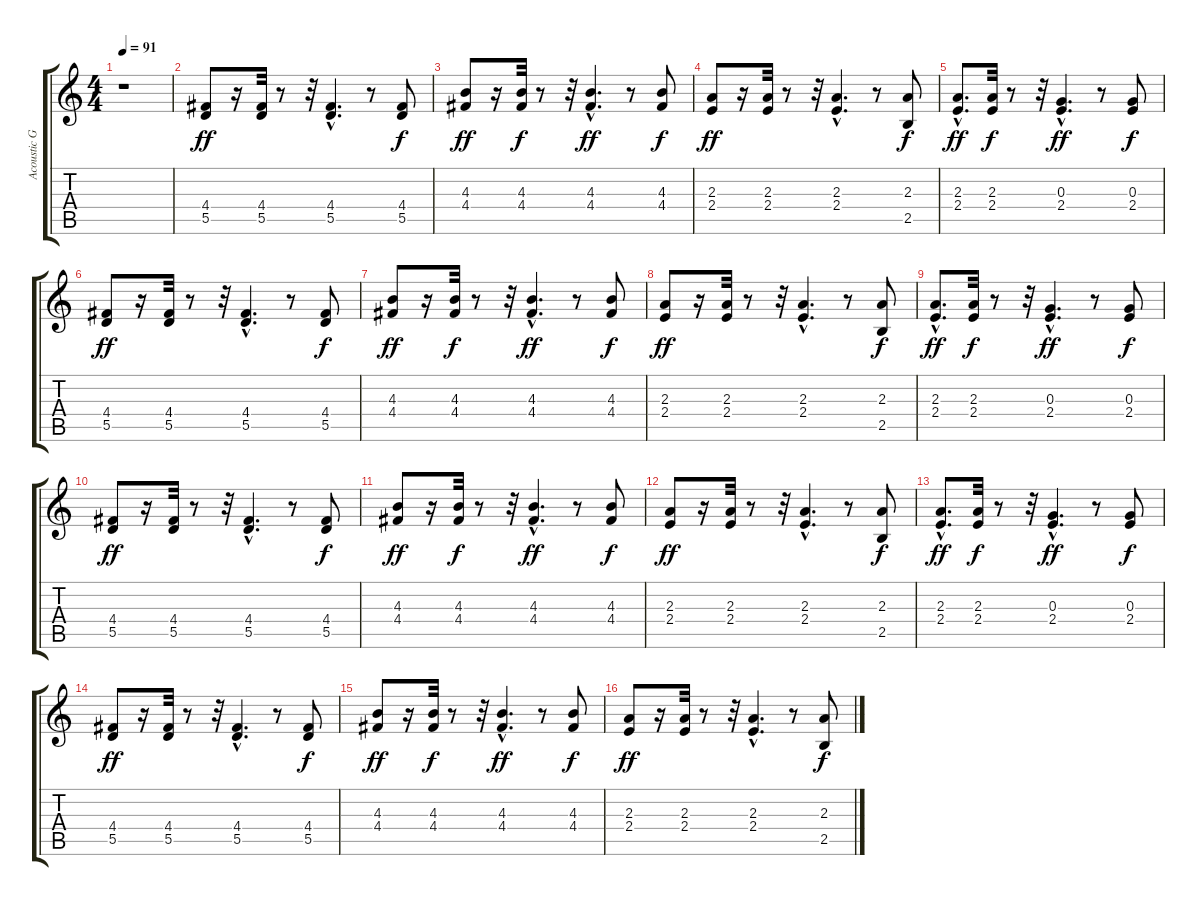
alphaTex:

\track ("Acoustic Guitar I" "Acoustic G") {instrument acousticguitarnylon}
\staff {score tabs}
\tuning (E4 B3 G3 D3 A2 E2) {hide}
\ts (4 4)
\tempo 91
\clef g2
\ks c
r.1{dy ff instrument acousticguitarnylon} |
(4.4 5.5).8 r.16 (4.4 5.5).32 r.8 r.32 (4.4{hac} 5.5{hac}).4{d} r.8 (4.4 5.5).8{dy f} |
(4.3 4.4).8{dy ff} r.16 (4.3 4.4).32{dy f} r.8 r.32 (4.3{hac} 4.4{hac}).4{d dy ff} r.8 (4.3 4.4).8{dy f} |
(2.3 2.4).8{dy ff} r.16 (2.3 2.4).32 r.8 r.32 (2.3{hac} 2.4{hac}).4{d} r.8 (2.3 2.5).8{dy f} |
(2.3{hac} 2.4{hac}).8{d dy ff} (2.3 2.4).32{dy f} r.8 r.32 (0.3{hac} 2.4{hac}).4{d dy ff} r.8 (0.3 2.4).8{dy f} |
(4.4 5.5).8{dy ff} r.16 (4.4 5.5).32 r.8 r.32 (4.4{hac} 5.5{hac}).4{d} r.8 (4.4 5.5).8{dy f} |
(4.3 4.4).8{dy ff} r.16 (4.3 4.4).32{dy f} r.8 r.32 (4.3{hac} 4.4{hac}).4{d dy ff} r.8 (4.3 4.4).8{dy f} |
(2.3 2.4).8{dy ff} r.16 (2.3 2.4).32 r.8 r.32 (2.3{hac} 2.4{hac}).4{d} r.8 (2.3 2.5).8{dy f} |
(2.3{hac} 2.4{hac}).8{d dy ff} (2.3 2.4).32{dy f} r.8 r.32 (0.3{hac} 2.4{hac}).4{d dy ff} r.8 (0.3 2.4).8{dy f} |
(4.4 5.5).8{dy ff} r.16 (4.4 5.5).32 r.8 r.32 (4.4{hac} 5.5{hac}).4{d} r.8 (4.4 5.5).8{dy f} |
(4.3 4.4).8{dy ff} r.16 (4.3 4.4).32{dy f} r.8 r.32 (4.3{hac} 4.4{hac}).4{d dy ff} r.8 (4.3 4.4).8{dy f} |
(2.3 2.4).8{dy ff} r.16 (2.3 2.4).32 r.8 r.32 (2.3{hac} 2.4{hac}).4{d} r.8 (2.3 2.5).8{dy f} |
(2.3{hac} 2.4{hac}).8{d dy ff} (2.3 2.4).32{dy f} r.8 r.32 (0.3{hac} 2.4{hac}).4{d dy ff} r.8 (0.3 2.4).8{dy f} |
(4.4 5.5).8{dy ff} r.16 (4.4 5.5).32 r.8 r.32 (4.4{hac} 5.5{hac}).4{d} r.8 (4.4 5.5).8{dy f} |
(4.3 4.4).8{dy ff} r.16 (4.3 4.4).32{dy f} r.8 r.32 (4.3{hac} 4.4{hac}).4{d dy ff} r.8 (4.3 4.4).8{dy f} |
(2.3 2.4).8{dy ff} r.16 (2.3 2.4).32 r.8 r.32 (2.3{hac} 2.4{hac}).4{d} r.8 (2.3 2.5).8{dy f}
